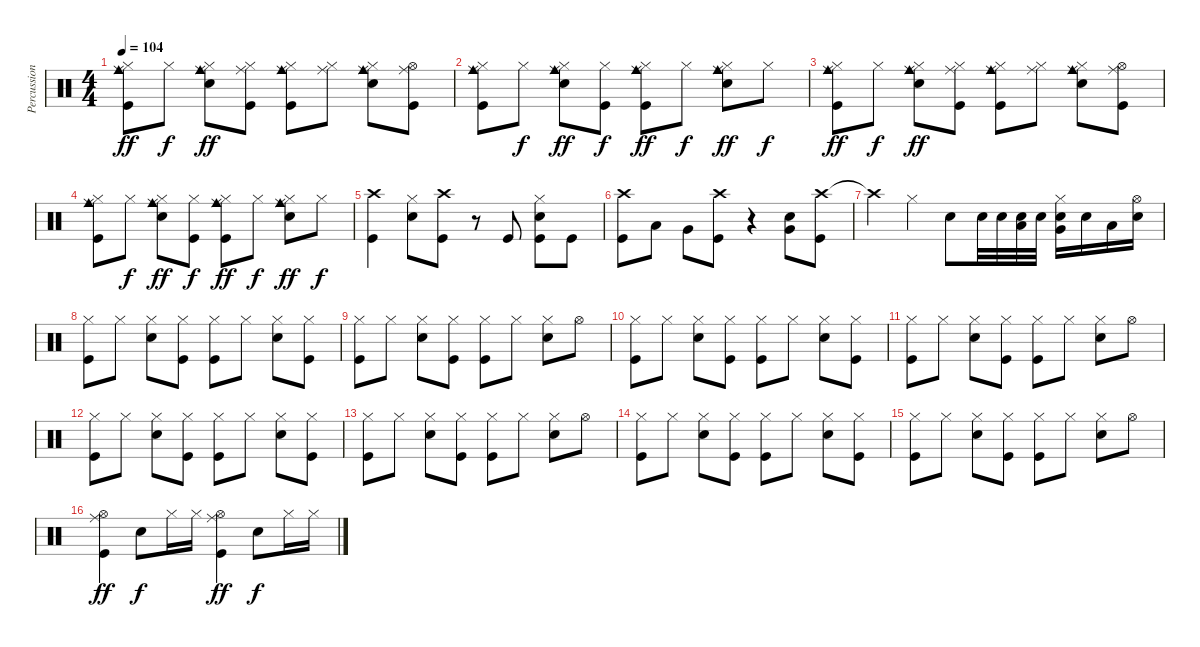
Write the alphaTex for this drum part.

\track ("Percussion" "Percussion") {instrument percussion}
\staff {score}
\articulation defaults
\ts (4 4)
\tempo 104
\clef neutral
\ks c
("Hi-Hat (closed)" "Ride (middle)" "Cowbell medium (hit)" "Kick (hit)").8{dy ff} "Hi-Hat (closed)".8{dy f} ("Hi-Hat (closed)" "Ride (middle)" "Cowbell medium (hit)" "Snare (hit) 2").8{dy ff} ("Hi-Hat (closed)" "Ride (middle)" "Kick (hit)").8 ("Hi-Hat (closed)" "Ride (middle)" "Cowbell medium (hit)" "Kick (hit)").8 ("Hi-Hat (closed)" "Ride (middle)").8 ("Hi-Hat (closed)" "Ride (middle)" "Cowbell medium (hit)" "Snare (hit) 2").8 ("Hi-Hat (open)" "Ride (middle)" "Kick (hit)").8 |
("Hi-Hat (closed)" "Ride (middle)" "Cowbell medium (hit)" "Kick (hit)").8 "Hi-Hat (closed)".8{dy f} ("Hi-Hat (closed)" "Ride (middle)" "Cowbell medium (hit)" "Snare (hit) 2").8{dy ff} ("Hi-Hat (closed)" "Kick (hit)").8{dy f} ("Hi-Hat (closed)" "Ride (middle)" "Cowbell medium (hit)" "Kick (hit)").8{dy ff} "Hi-Hat (closed)".8{dy f} ("Hi-Hat (closed)" "Ride (middle)" "Cowbell medium (hit)" "Snare (hit) 2").8{dy ff} "Hi-Hat (closed)".8{dy f} |
("Hi-Hat (closed)" "Ride (middle)" "Cowbell medium (hit)" "Kick (hit)").8{dy ff} "Hi-Hat (closed)".8{dy f} ("Hi-Hat (closed)" "Ride (middle)" "Cowbell medium (hit)" "Snare (hit) 2").8{dy ff} ("Hi-Hat (closed)" "Ride (middle)" "Kick (hit)").8 ("Hi-Hat (closed)" "Ride (middle)" "Cowbell medium (hit)" "Kick (hit)").8 ("Hi-Hat (closed)" "Ride (middle)").8 ("Hi-Hat (closed)" "Ride (middle)" "Cowbell medium (hit)" "Snare (hit) 2").8 ("Hi-Hat (open)" "Ride (middle)" "Kick (hit)").8 |
("Hi-Hat (closed)" "Ride (middle)" "Cowbell medium (hit)" "Kick (hit)").8 "Hi-Hat (closed)".8{dy f} ("Hi-Hat (closed)" "Ride (middle)" "Cowbell medium (hit)" "Snare (hit) 2").8{dy ff} ("Hi-Hat (closed)" "Kick (hit)").8{dy f} ("Hi-Hat (closed)" "Ride (middle)" "Cowbell medium (hit)" "Kick (hit)").8{dy ff} "Hi-Hat (closed)".8{dy f} ("Hi-Hat (closed)" "Ride (middle)" "Cowbell medium (hit)" "Snare (hit) 2").8{dy ff} "Hi-Hat (closed)".8{dy f} |
("Crash high (hit)" "Kick (hit)").4 ("Hi-Hat (closed)" "Snare (hit) 2").8 ("Crash high (hit)" "Kick (hit)").8 r.8 "Kick (hit)".8 ("Hi-Hat (closed)" "Snare (hit) 2" "Kick (hit)").8 "Kick (hit)".8 |
("Crash high (hit)" "Kick (hit)").8 "Low Tom (hit)".8 "Very Low Tom (hit)".8 ("Crash high (hit)" "Kick (hit)").8 r.4 ("Very Low Tom (hit)" "Snare (hit) 2").8 ("Crash high (hit)" "Kick (hit)").8 |
"Crash high (hit)"{t}.4 "Hi-Hat (closed)".4 "Snare (hit) 2".8 "Snare (hit) 2".32 "Snare (hit) 2".32 ("Low Tom (hit)" "Snare (hit) 2").32 "Snare (hit) 2".32 ("Hi-Hat (closed)" "Very Low Tom (hit)" "Snare (hit) 2").16 "Snare (hit) 2".16 "Low Floor Tom (hit)".16 ("Hi-Hat (open)" "Snare (hit) 2").16 |
("Hi-Hat (closed)" "Kick (hit)").8 "Hi-Hat (closed)".8 ("Hi-Hat (closed)" "Snare (hit) 2").8 ("Hi-Hat (closed)" "Kick (hit)").8 ("Hi-Hat (closed)" "Kick (hit)").8 "Hi-Hat (closed)".8 ("Hi-Hat (closed)" "Snare (hit) 2").8 ("Hi-Hat (closed)" "Kick (hit)").8 |
("Hi-Hat (closed)" "Kick (hit)").8 "Hi-Hat (closed)".8 ("Hi-Hat (closed)" "Snare (hit) 2").8 ("Hi-Hat (closed)" "Kick (hit)").8 ("Hi-Hat (closed)" "Kick (hit)").8 "Hi-Hat (closed)".8 ("Hi-Hat (closed)" "Snare (hit) 2").8 "Hi-Hat (open)".8 |
("Hi-Hat (closed)" "Kick (hit)").8 "Hi-Hat (closed)".8 ("Hi-Hat (closed)" "Snare (hit) 2").8 ("Hi-Hat (closed)" "Kick (hit)").8 ("Hi-Hat (closed)" "Kick (hit)").8 "Hi-Hat (closed)".8 ("Hi-Hat (closed)" "Snare (hit) 2").8 ("Hi-Hat (closed)" "Kick (hit)").8 |
("Hi-Hat (closed)" "Kick (hit)").8 "Hi-Hat (closed)".8 ("Hi-Hat (closed)" "Snare (hit) 2").8 ("Hi-Hat (closed)" "Kick (hit)").8 ("Hi-Hat (closed)" "Kick (hit)").8 "Hi-Hat (closed)".8 ("Hi-Hat (closed)" "Snare (hit) 2").8 "Hi-Hat (open)".8 |
("Hi-Hat (closed)" "Kick (hit)").8 "Hi-Hat (closed)".8 ("Hi-Hat (closed)" "Snare (hit) 2").8 ("Hi-Hat (closed)" "Kick (hit)").8 ("Hi-Hat (closed)" "Kick (hit)").8 "Hi-Hat (closed)".8 ("Hi-Hat (closed)" "Snare (hit) 2").8 ("Hi-Hat (closed)" "Kick (hit)").8 |
("Hi-Hat (closed)" "Kick (hit)").8 "Hi-Hat (closed)".8 ("Hi-Hat (closed)" "Snare (hit) 2").8 ("Hi-Hat (closed)" "Kick (hit)").8 ("Hi-Hat (closed)" "Kick (hit)").8 "Hi-Hat (closed)".8 ("Hi-Hat (closed)" "Snare (hit) 2").8 "Hi-Hat (open)".8 |
("Hi-Hat (closed)" "Kick (hit)").8 "Hi-Hat (closed)".8 ("Hi-Hat (closed)" "Snare (hit) 2").8 ("Hi-Hat (closed)" "Kick (hit)").8 ("Hi-Hat (closed)" "Kick (hit)").8 "Hi-Hat (closed)".8 ("Hi-Hat (closed)" "Snare (hit) 2").8 ("Hi-Hat (closed)" "Kick (hit)").8 |
("Hi-Hat (closed)" "Kick (hit)").8 "Hi-Hat (closed)".8 ("Hi-Hat (closed)" "Snare (hit) 2").8 ("Hi-Hat (closed)" "Kick (hit)").8 ("Hi-Hat (closed)" "Kick (hit)").8 "Hi-Hat (closed)".8 ("Hi-Hat (closed)" "Snare (hit) 2").8 "Hi-Hat (open)".8 |
("Hi-Hat (open)" "Ride (middle)" "Kick (hit)").4{dy ff} "Snare (hit) 2".8{dy f} "Hi-Hat (closed)".16 "Hi-Hat (closed)".16 ("Hi-Hat (open)" "Ride (middle)" "Kick (hit)").4{dy ff} "Snare (hit) 2".8{dy f} "Hi-Hat (closed)".16 "Hi-Hat (closed)".16
